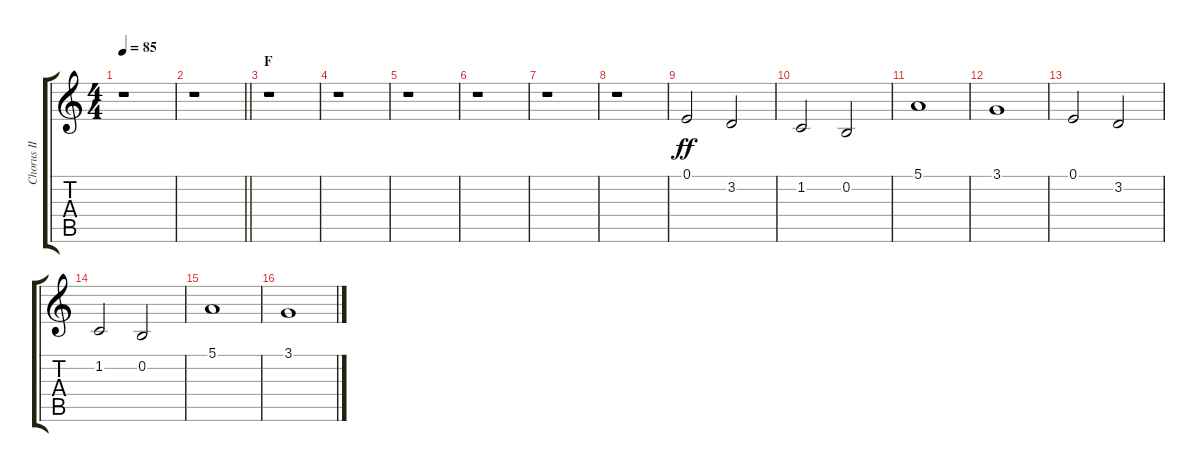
\track ("Chorus II" "Chorus II") {instrument voiceoohs}
\staff {score tabs}
\tuning (E4 B3 G3 D3 A2 E2) {hide}
\ts (4 4)
\tempo 85
\clef g2
\ks c
r.1{dy ff} |
\barLineRight lightlight
r.1 |
\section ("" "F")
r.1 |
r.1 |
r.1 |
r.1 |
r.1 |
r.1 |
0.1.2 3.2.2 |
1.2.2 0.2.2 |
5.1.1 |
3.1.1 |
0.1.2 3.2.2 |
1.2.2 0.2.2 |
5.1.1 |
3.1.1
